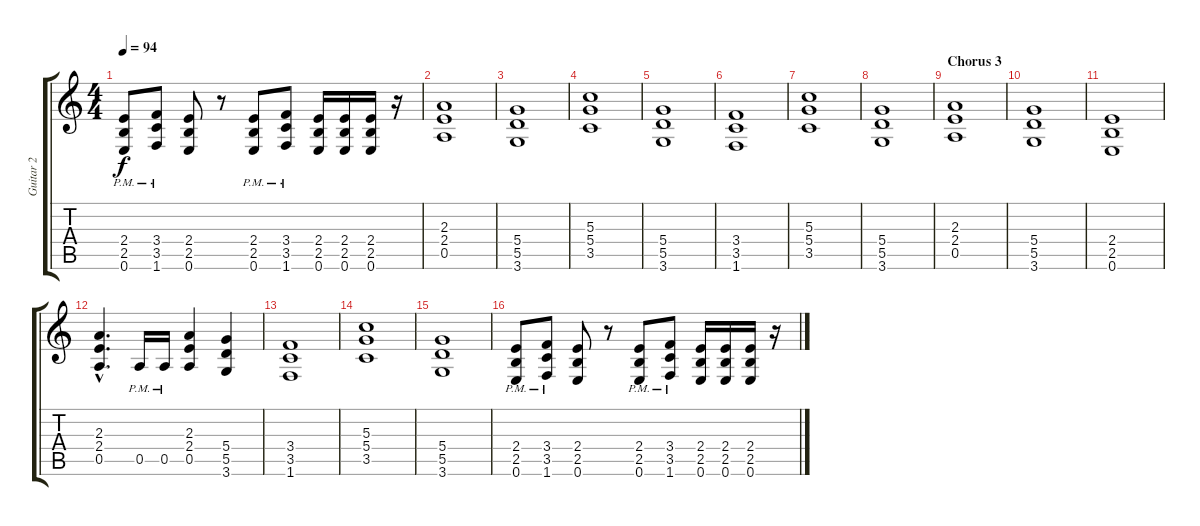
\track ("Guitar 2" "Guitar 2") {instrument distortionguitar}
\staff {score tabs}
\tuning (E4 B3 G3 D3 A2 E2) {hide}
\ts (4 4)
\tempo 94
\clef g2
\ks c
(2.4{pm} 2.5{pm} 0.6{pm}).8{dy f} (3.4{pm} 3.5{pm} 1.6{pm}).8 (2.4 2.5 0.6).8 r.8 (2.4{pm} 2.5{pm} 0.6{pm}).8 (3.4{pm} 3.5{pm} 1.6{pm}).8 (2.4 2.5 0.6).16 (2.4 2.5 0.6).16 (2.4 2.5 0.6).16 r.16 |
\section ("" "")
(2.3 2.4 0.5).1 |
(5.4 5.5 3.6).1 |
(5.3 5.4 3.5).1 |
(5.4 5.5 3.6).1 |
(3.4 3.5 1.6).1 |
(5.3 5.4 3.5).1 |
(5.4 5.5 3.6).1 |
\section ("" "Chorus 3")
(2.3 2.4 0.5).1 |
(5.4 5.5 3.6).1 |
(2.4 2.5 0.6).1 |
(2.3{hac} 2.4{hac} 0.5{hac}).4{d} 0.5{pm}.16 0.5{pm}.16 (2.3 2.4 0.5).4 (5.4 5.5 3.6).4 |
(3.4 3.5 1.6).1 |
(5.3 5.4 3.5).1 |
(5.4 5.5 3.6).1 |
(2.4{pm} 2.5{pm} 0.6{pm}).8 (3.4{pm} 3.5{pm} 1.6{pm}).8 (2.4 2.5 0.6).8 r.8 (2.4{pm} 2.5{pm} 0.6{pm}).8 (3.4{pm} 3.5{pm} 1.6{pm}).8 (2.4 2.5 0.6).16 (2.4 2.5 0.6).16 (2.4 2.5 0.6).16 r.16
